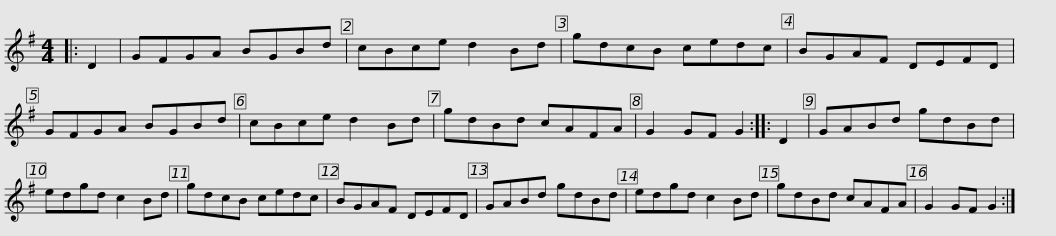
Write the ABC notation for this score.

X:1
L:1/8
M:4/4
I:linebreak $
K:G
V:1 treble
V:1
|: D2 | GFGA BGBd | cBce d2 Bd | gdcB cedc | BGAF DEFD | %5
 GFGA BGBd |$ cBce d2 Bd | gdBd cAFA | G2 GF G2 :: D2 | %10
 GABd gdBd | edgd c2 Bd | gdcB cedc |$ BGAF DEFD | GABd gdBd | %15
 edgd c2 Bd | gdBd cAFA | G2 GF G2 :| %18
